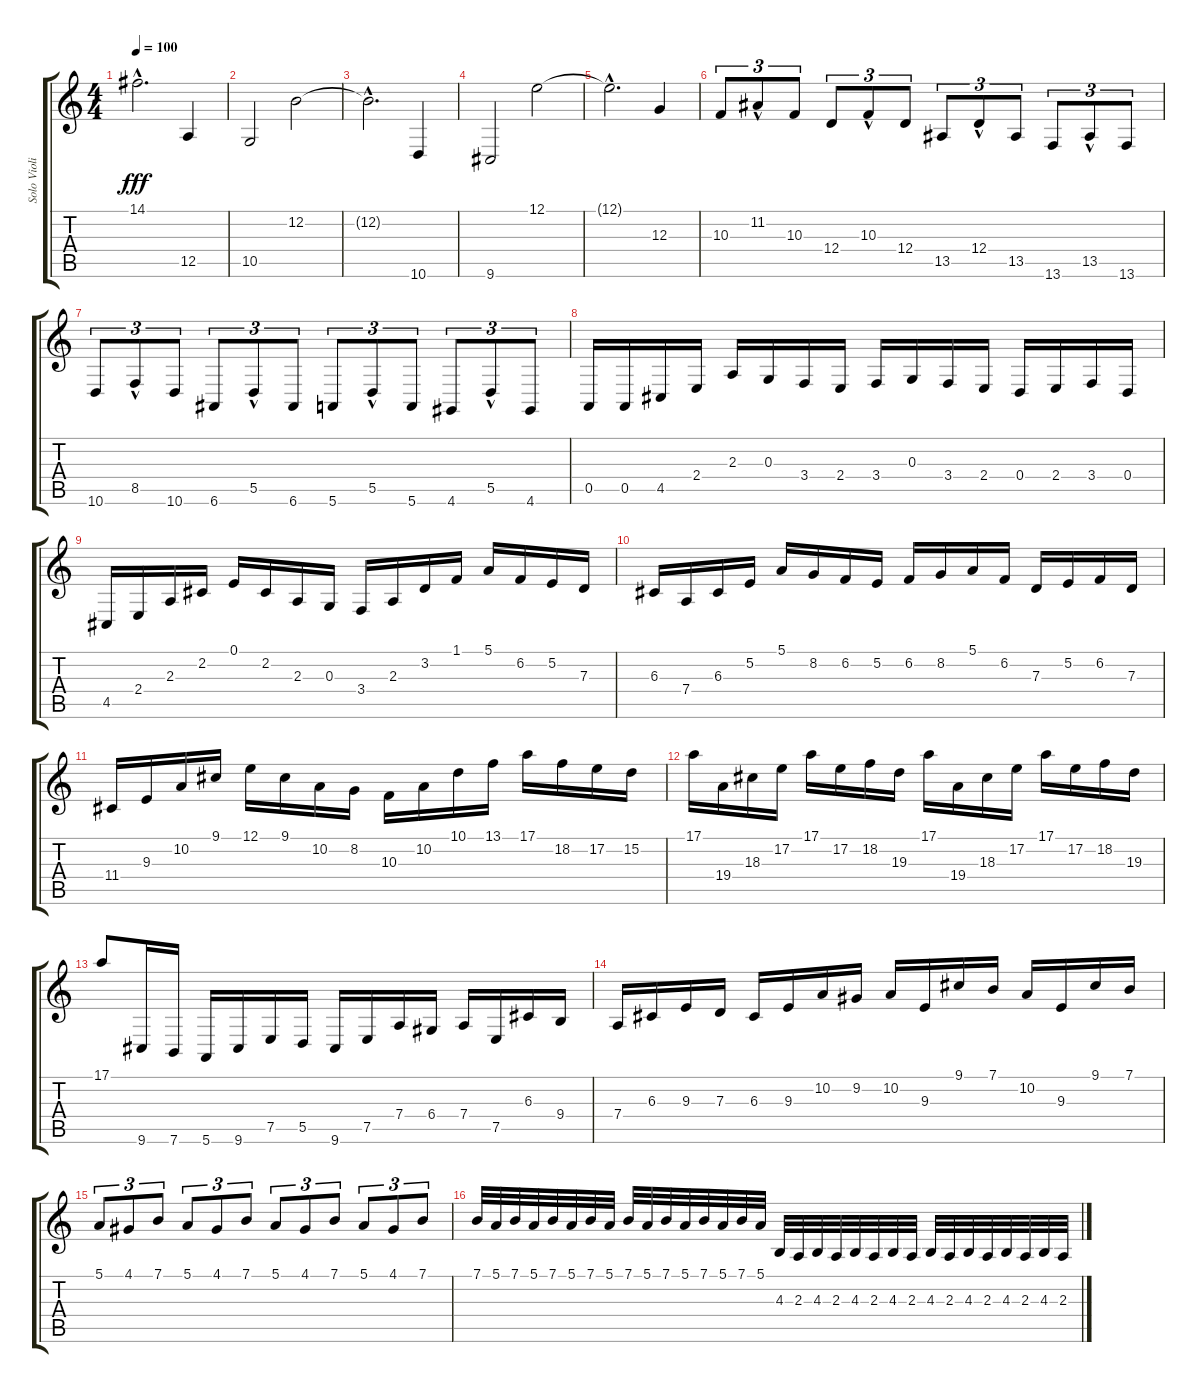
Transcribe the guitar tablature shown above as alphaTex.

\track ("Solo Violin" "Solo Violi") {instrument violin}
\staff {score tabs}
\tuning (E4 B3 G3 D3 A2 E2) {hide}
\ts (4 4)
\tempo 100
\clef g2
\ks c
14.1{hac t}.2{d dy fff} 12.5.4 |
10.5.2 12.2.2 |
12.2{hac t}.2{d} 10.6.4 |
9.6.2 12.1.2 |
12.1{hac t}.2{d} 12.3.4 |
10.3.8{tu (3 2)} 11.2{hac}.8{tu (3 2)} 10.3.8{tu (3 2)} 12.4.8{tu (3 2)} 10.3{hac}.8{tu (3 2)} 12.4.8{tu (3 2)} 13.5.8{tu (3 2)} 12.4{hac}.8{tu (3 2)} 13.5.8{tu (3 2)} 13.6.8{tu (3 2)} 13.5{hac}.8{tu (3 2)} 13.6.8{tu (3 2)} |
10.6.8{tu (3 2)} 8.5{hac}.8{tu (3 2)} 10.6.8{tu (3 2)} 6.6.8{tu (3 2)} 5.5{hac}.8{tu (3 2)} 6.6.8{tu (3 2)} 5.6.8{tu (3 2)} 5.5{hac}.8{tu (3 2)} 5.6.8{tu (3 2)} 4.6.8{tu (3 2)} 5.5{hac}.8{tu (3 2)} 4.6.8{tu (3 2)} |
0.5.16 0.5.16 4.5.16 2.4.16 2.3.16 0.3.16 3.4.16 2.4.16 3.4.16 0.3.16 3.4.16 2.4.16 0.4.16 2.4.16 3.4.16 0.4.16 |
4.5.16 2.4.16 2.3.16 2.2.16 0.1.16 2.2.16 2.3.16 0.3.16 3.4.16 2.3.16 3.2.16 1.1.16 5.1.16 6.2.16 5.2.16 7.3.16 |
6.3.16 7.4.16 6.3.16 5.2.16 5.1.16 8.2.16 6.2.16 5.2.16 6.2.16 8.2.16 5.1.16 6.2.16 7.3.16 5.2.16 6.2.16 7.3.16 |
11.4.16 9.3.16 10.2.16 9.1.16 12.1.16 9.1.16 10.2.16 8.2.16 10.3.16 10.2.16 10.1.16 13.1.16 17.1.16 18.2.16 17.2.16 15.2.16 |
17.1.16 19.4.16 18.3.16 17.2.16 17.1.16 17.2.16 18.2.16 19.3.16 17.1.16 19.4.16 18.3.16 17.2.16 17.1.16 17.2.16 18.2.16 19.3.16 |
17.1.8 9.6.16 7.6.16 5.6.16 9.6.16 7.5.16 5.5.16 9.6.16 7.5.16 7.4.16 6.4.16 7.4.16 7.5.16 6.3.16 9.4.16 |
7.4.16 6.3.16 9.3.16 7.3.16 6.3.16 9.3.16 10.2.16 9.2.16 10.2.16 9.3.16 9.1.16 7.1.16 10.2.16 9.3.16 9.1.16 7.1.16 |
5.1.8{tu (3 2)} 4.1.8{tu (3 2)} 7.1.8{tu (3 2)} 5.1.8{tu (3 2)} 4.1.8{tu (3 2)} 7.1.8{tu (3 2)} 5.1.8{tu (3 2)} 4.1.8{tu (3 2)} 7.1.8{tu (3 2)} 5.1.8{tu (3 2)} 4.1.8{tu (3 2)} 7.1.8{tu (3 2)} |
7.1.32 5.1.32 7.1.32 5.1.32 7.1.32 5.1.32 7.1.32 5.1.32 7.1.32 5.1.32 7.1.32 5.1.32 7.1.32 5.1.32 7.1.32 5.1.32 4.3.32 2.3.32 4.3.32 2.3.32 4.3.32 2.3.32 4.3.32 2.3.32 4.3.32 2.3.32 4.3.32 2.3.32 4.3.32 2.3.32 4.3.32 2.3.32
